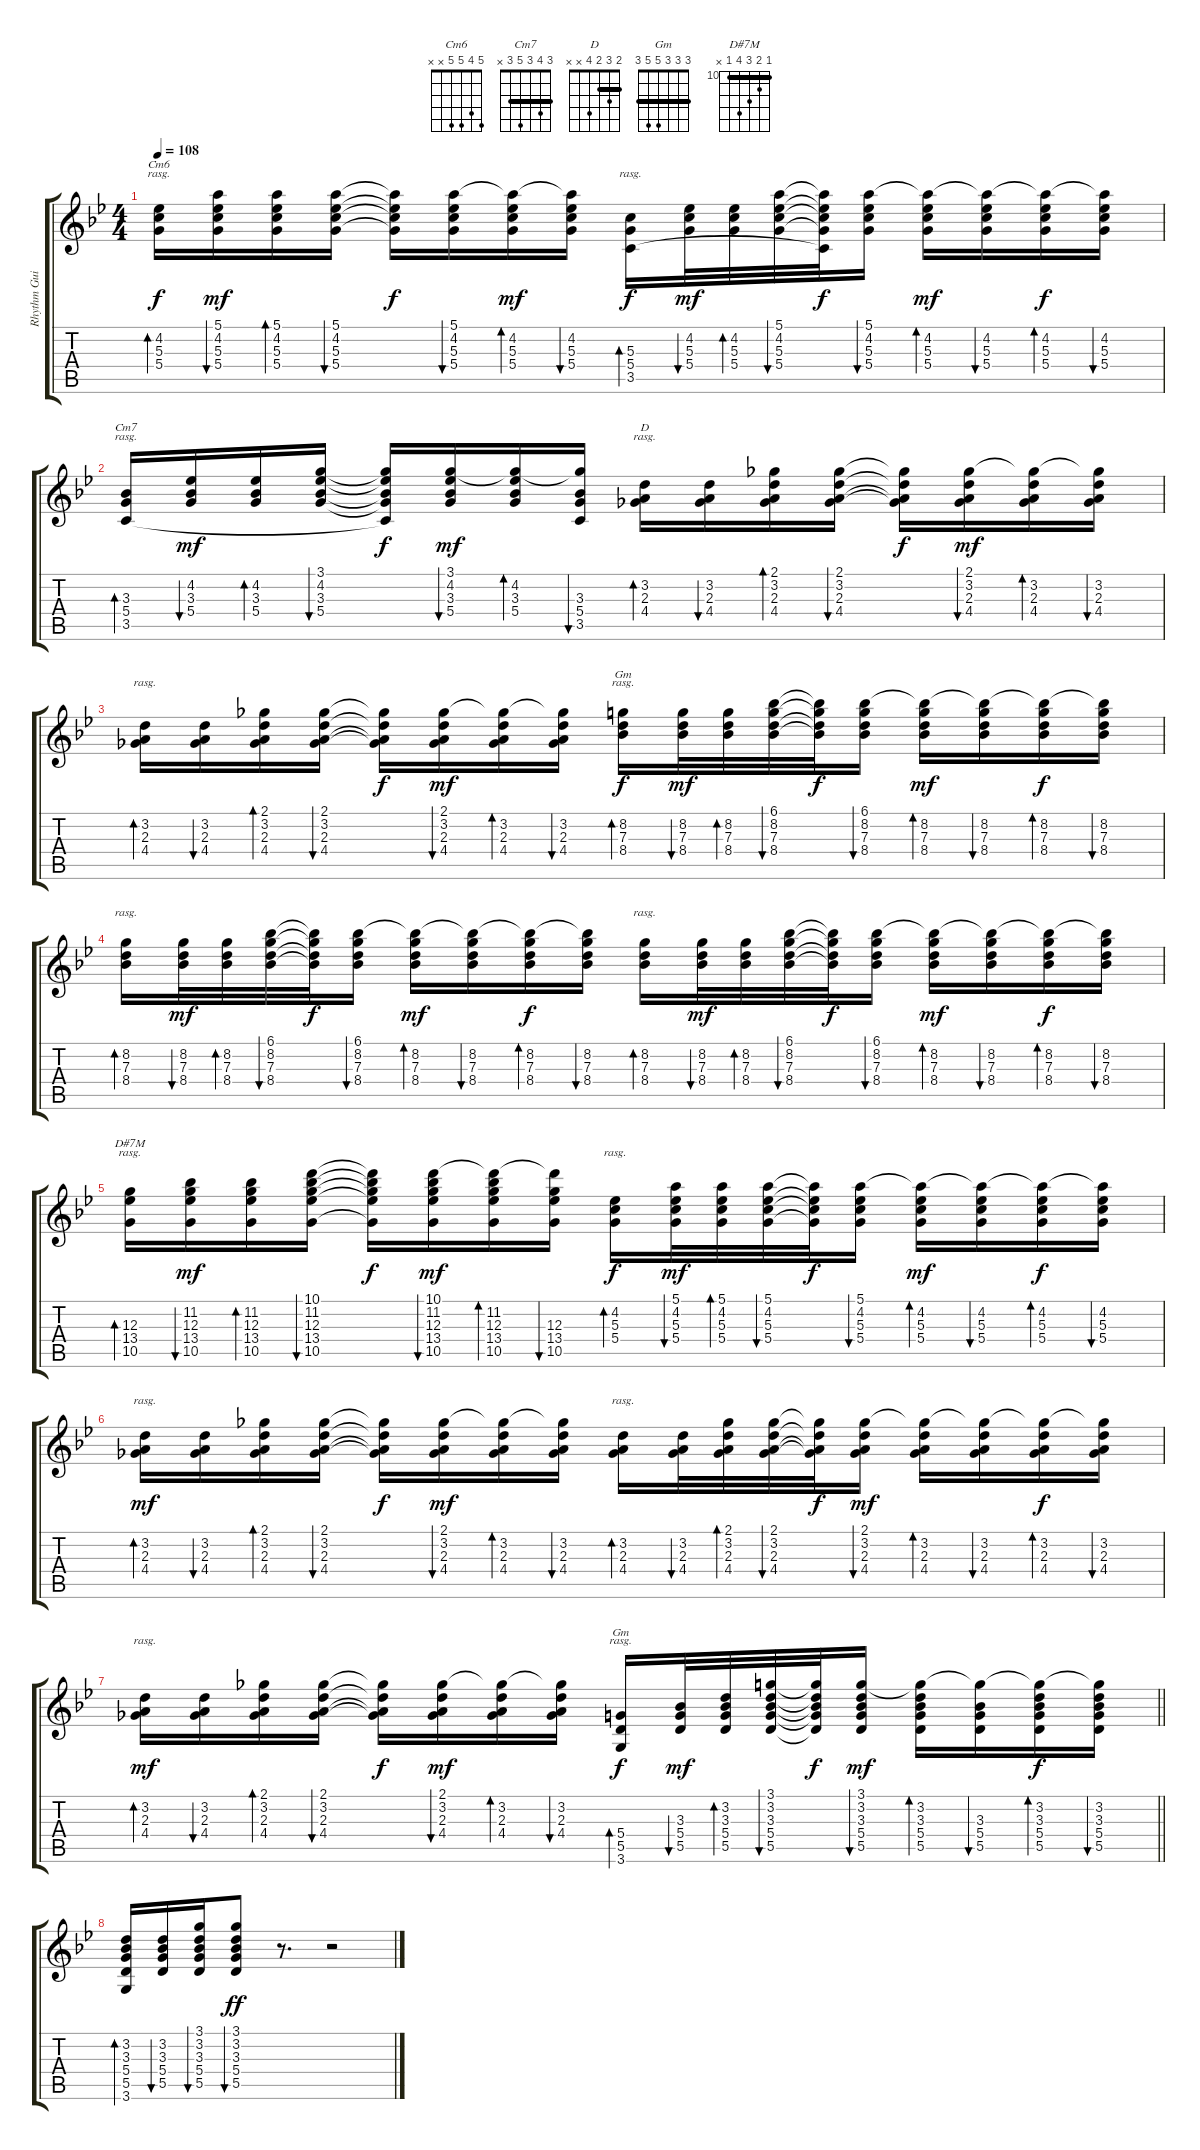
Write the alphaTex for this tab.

\track ("Rhythm Guitar 2" "Rhythm Gui") {instrument acousticguitarsteel}
\staff {score tabs}
\tuning (E4 B3 G3 D3 A2 E2) {hide}
\chord ("Cm6" 5 4 5 5 x x)
\chord ("Cm7" 3 4 3 5 3 x) {barre 3}
\chord ("D" 2 3 2 4 x x) {barre 2}
\chord ("Gm" 6 8 7 8 x x) {firstfret 6}
\chord ("D#7M" 10 11 12 13 10 x) {firstfret 10 barre 10}
\chord ("Gm" 3 3 3 5 5 3) {barre 3}
\ts (4 4)
\tempo 108
\clef g2
\ks gminor
(4.2 5.3 5.4).16{bd 120 ch "Cm6" rasg ii dy f} (5.1 4.2 5.3 5.4).16{bu 30 dy mf} (5.1 4.2 5.3 5.4).16{bd 30} (5.1 4.2 5.3 5.4).16{bu 30} (5.1{t} 4.2{t} 5.3{t} 5.4{t}).16{dy f} (5.1 4.2 5.3 5.4).16{bu 30} (5.1{t} 4.2 5.3 5.4).16{bd 30 dy mf} (5.1{t} 4.2 5.3 5.4).16{bu 30} (5.3 5.4 3.5).16{bd 120 rasg ii dy f} (4.2 5.3 5.4).32{bu 30 dy mf} (4.2 5.3 5.4).32{bd 30} (5.1 4.2 5.3 5.4).32{bu 30} (5.1{t} 4.2{t} 5.3{t} 5.4{t} 3.5{t}).32{dy f} (5.1 4.2 5.3 5.4).16{bu 30} (5.1{t} 4.2 5.3 5.4).16{bd 30 dy mf} (5.1{t} 4.2 5.3 5.4).16{bu 30} (5.1{t} 4.2 5.3 5.4).16{bd 120 dy f} (5.1{t} 4.2 5.3 5.4).16{bu 120} |
(3.3 5.4 3.5).16{bd 120 ch "Cm7" rasg ii} (4.2 3.3 5.4).16{bu 30 dy mf} (4.2 3.3 5.4).16{bd 30} (3.1 4.2 3.3 5.4).16{bu 60} (3.1{t} 4.2{t} 3.3{t} 5.4{t} 3.5{t}).16{dy f} (3.1 4.2 3.3 5.4).16{bu 120 dy mf} (3.1{t} 4.2 3.3 5.4).16{bd 120} (3.1{t} 3.3 5.4 3.5).16{bu 120} (3.2 2.3 4.4).16{bd 120 ch "D" rasg ii} (3.2 2.3 4.4).16{bu 30} (2.1 3.2 2.3 4.4).16{bd 30} (2.1 3.2 2.3 4.4).16{bu 60} (2.1{t} 3.2{t} 2.3{t} 4.4{t}).16{dy f} (2.1 3.2 2.3 4.4).16{bu 120 dy mf} (2.1{t} 3.2 2.3 4.4).16{bd 120} (2.1{t} 3.2 2.3 4.4).16{bu 120} |
(3.2 2.3 4.4).16{bd 120 rasg ii} (3.2 2.3 4.4).16{bu 30} (2.1 3.2 2.3 4.4).16{bd 30} (2.1 3.2 2.3 4.4).16{bu 60} (2.1{t} 3.2{t} 2.3{t} 4.4{t}).16{dy f} (2.1 3.2 2.3 4.4).16{bu 120 dy mf} (2.1{t} 3.2 2.3 4.4).16{bd 120} (2.1{t} 3.2 2.3 4.4).16{bu 120} (8.2 7.3 8.4).16{bd 120 ch "Gm" rasg ii dy f} (8.2 7.3 8.4).32{bu 30 dy mf} (8.2 7.3 8.4).32{bd 30} (6.1 8.2 7.3 8.4).32{bu 30} (6.1{t} 8.2{t} 7.3{t} 8.4{t}).32{dy f} (6.1 8.2 7.3 8.4).16{bu 30} (6.1{t} 8.2 7.3 8.4).16{bd 30 dy mf} (6.1{t} 8.2 7.3 8.4).16{bu 30} (6.1{t} 8.2 7.3 8.4).16{bd 120 dy f} (6.1{t} 8.2 7.3 8.4).16{bu 120} |
(8.2 7.3 8.4).16{bd 120 rasg ii} (8.2 7.3 8.4).32{bu 30 dy mf} (8.2 7.3 8.4).32{bd 30} (6.1 8.2 7.3 8.4).32{bu 30} (6.1{t} 8.2{t} 7.3{t} 8.4{t}).32{dy f} (6.1 8.2 7.3 8.4).16{bu 30} (6.1{t} 8.2 7.3 8.4).16{bd 30 dy mf} (6.1{t} 8.2 7.3 8.4).16{bu 30} (6.1{t} 8.2 7.3 8.4).16{bd 120 dy f} (6.1{t} 8.2 7.3 8.4).16{bu 120} (8.2 7.3 8.4).16{bd 120 rasg ii} (8.2 7.3 8.4).32{bu 30 dy mf} (8.2 7.3 8.4).32{bd 30} (6.1 8.2 7.3 8.4).32{bu 30} (6.1{t} 8.2{t} 7.3{t} 8.4{t}).32{dy f} (6.1 8.2 7.3 8.4).16{bu 30} (6.1{t} 8.2 7.3 8.4).16{bd 30 dy mf} (6.1{t} 8.2 7.3 8.4).16{bu 30} (6.1{t} 8.2 7.3 8.4).16{bd 120 dy f} (6.1{t} 8.2 7.3 8.4).16{bu 120} |
(12.3 13.4 10.5).16{bd 120 ch "D#7M" rasg ii} (11.2 12.3 13.4 10.5).16{bu 30 dy mf} (11.2 12.3 13.4 10.5).16{bd 30} (10.1 11.2 12.3 13.4 10.5).16{bu 60} (10.1{t} 11.2{t} 12.3{t} 13.4{t} 10.5{t}).16{dy f} (10.1 11.2 12.3 13.4 10.5).16{bu 120 dy mf} (10.1{t} 11.2 12.3 13.4 10.5).16{bd 120} (10.1{t} 12.3 13.4 10.5).16{bu 120} (4.2 5.3 5.4).16{bd 120 rasg ii dy f} (5.1 4.2 5.3 5.4).32{bu 30 dy mf} (5.1 4.2 5.3 5.4).32{bd 30} (5.1 4.2 5.3 5.4).32{bu 30} (5.1{t} 4.2{t} 5.3{t} 5.4{t}).32{dy f} (5.1 4.2 5.3 5.4).16{bu 30} (5.1{t} 4.2 5.3 5.4).16{bd 30 dy mf} (5.1{t} 4.2 5.3 5.4).16{bu 30} (5.1{t} 4.2 5.3 5.4).16{bd 120 dy f} (5.1{t} 4.2 5.3 5.4).16{bu 120} |
(3.2 2.3 4.4).16{bd 120 rasg ii dy mf} (3.2 2.3 4.4).16{bu 30} (2.1 3.2 2.3 4.4).16{bd 30} (2.1 3.2 2.3 4.4).16{bu 60} (2.1{t} 3.2{t} 2.3{t} 4.4{t}).16{dy f} (2.1 3.2 2.3 4.4).16{bu 120 dy mf} (2.1{t} 3.2 2.3 4.4).16{bd 120} (2.1{t} 3.2 2.3 4.4).16{bu 120} (3.2 2.3 4.4).16{bd 120 rasg ii} (3.2 2.3 4.4).32{bu 30} (2.1 3.2 2.3 4.4).32{bd 30} (2.1 3.2 2.3 4.4).32{bu 60} (2.1{t} 3.2{t} 2.3{t} 4.4{t}).32{dy f} (2.1 3.2 2.3 4.4).16{bu 120 dy mf} (2.1{t} 3.2 2.3 4.4).16{bd 120} (2.1{t} 3.2 2.3 4.4).16{bu 120} (2.1{t} 3.2 2.3 4.4).16{bd 120 dy f} (2.1{t} 3.2 2.3 4.4).16{bu 120} |
\barLineRight lightlight
(3.2 2.3 4.4).16{bd 120 rasg ii dy mf} (3.2 2.3 4.4).16{bu 30} (2.1 3.2 2.3 4.4).16{bd 30} (2.1 3.2 2.3 4.4).16{bu 60} (2.1{t} 3.2{t} 2.3{t} 4.4{t}).16{dy f} (2.1 3.2 2.3 4.4).16{bu 120 dy mf} (2.1{t} 3.2 2.3 4.4).16{bd 120} (2.1{t} 3.2 2.3 4.4).16{bu 120} (5.4 5.5 3.6).16{bd 120 ch "Gm" rasg ii dy f} (3.3 5.4 5.5).32{bu 30 dy mf} (3.2 3.3 5.4 5.5).32{bd 30} (3.1 3.2 3.3 5.4 5.5).32{bu 60} (3.1{t} 3.2{t} 3.3{t} 5.4{t} 5.5{t}).32{dy f} (3.1 3.2 3.3 5.4 5.5).16{bu 120 dy mf} (3.1{t} 3.2 3.3 5.4 5.5).16{bd 120} (3.1{t} 3.3 5.4 5.5).16{bu 120} (3.1{t} 3.2 3.3 5.4 5.5).16{bd 120 dy f} (3.1{t} 3.2 3.3 5.4 5.5).16{bu 120} |
\section ("" "")
(3.2 3.3 5.4 5.5 3.6).16{bd 30} (3.2 3.3 5.4 5.5).16{bu 30} (3.1 3.2 3.3 5.4 5.5).16{bu 30} (3.1 3.2 3.3 5.4 5.5).8{bu 30 dy ff} r.8{d} r.2
